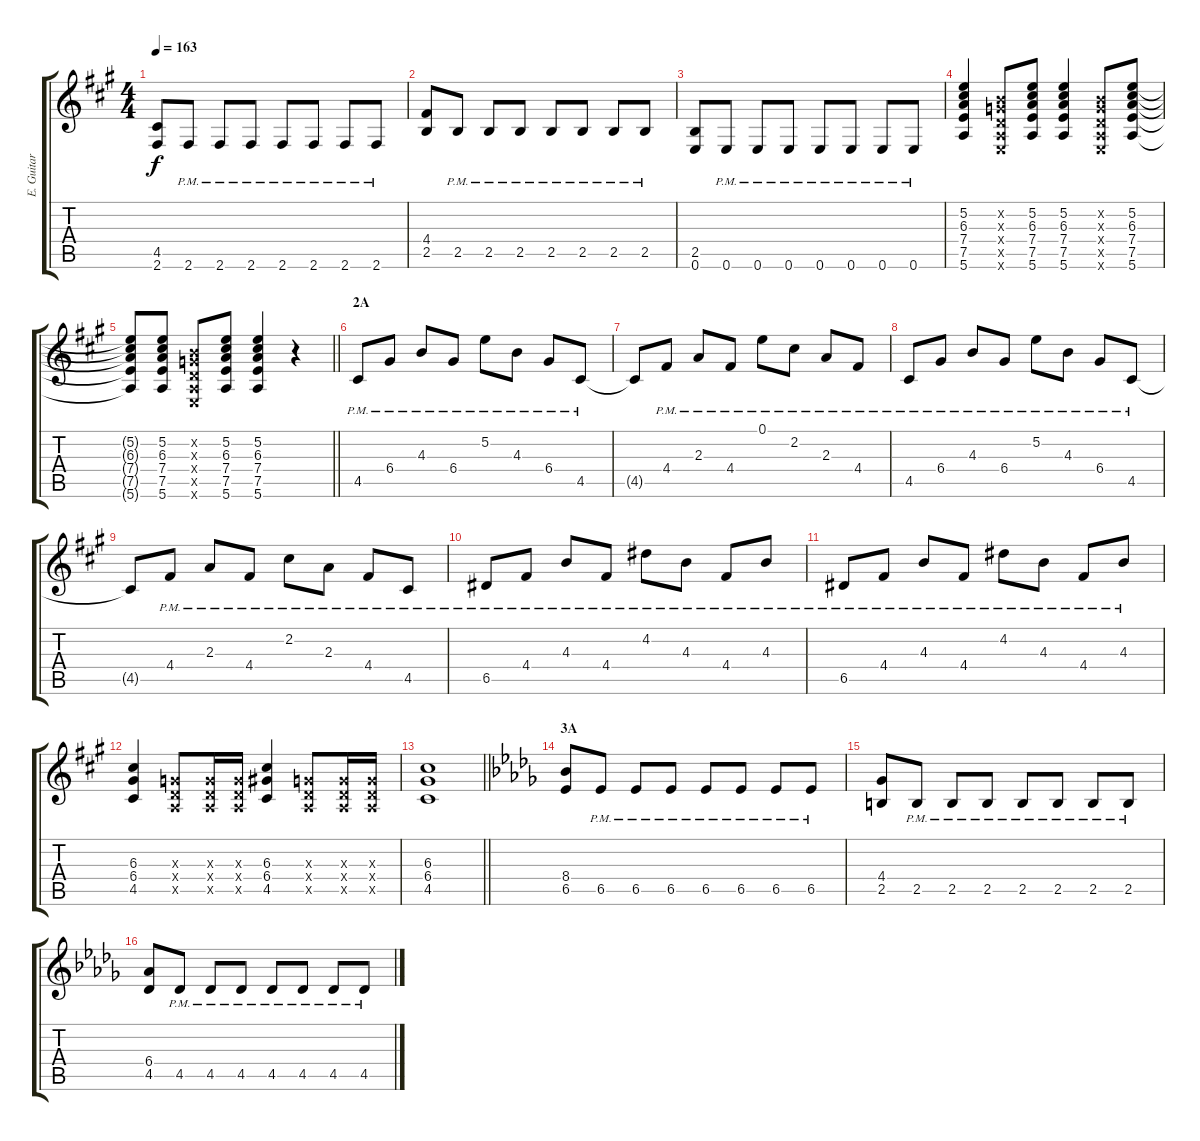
\track ("E. Guitar I" "E. Guitar ") {instrument overdrivenguitar}
\staff {score tabs}
\tuning (E4 B3 G3 D3 A2 E2) {hide}
\ts (4 4)
\tempo 163
\clef g2
\ks a
(4.5 2.6).8{dy f} 2.6{pm}.8 2.6{pm}.8 2.6{pm}.8 2.6{pm}.8 2.6{pm}.8 2.6{pm}.8 2.6{pm}.8 |
(4.4 2.5).8 2.5{pm}.8 2.5{pm}.8 2.5{pm}.8 2.5{pm}.8 2.5{pm}.8 2.5{pm}.8 2.5{pm}.8 |
(2.5 0.6).8 0.6{pm}.8 0.6{pm}.8 0.6{pm}.8 0.6{pm}.8 0.6{pm}.8 0.6{pm}.8 0.6{pm}.8 |
(5.2 6.3 7.4 7.5 5.6).4 (0.2{x} 0.3{x} 0.4{x} 0.5{x} 0.6{x}).8 (5.2 6.3 7.4 7.5 5.6).8 (5.2 6.3 7.4 7.5 5.6).4 (0.2{x} 0.3{x} 0.4{x} 0.5{x} 0.6{x}).8 (5.2 6.3 7.4 7.5 5.6).8 |
\barLineRight lightlight
(5.2{t} 6.3{t} 7.4{t} 7.5{t} 5.6{t}).8 (5.2 6.3 7.4 7.5 5.6).8 (0.2{x} 0.3{x} 0.4{x} 0.5{x} 0.6{x}).8 (5.2 6.3 7.4 7.5 5.6).8 (5.2 6.3 7.4 7.5 5.6).4 r.4 |
\section ("" "2A")
4.5{pm}.8 6.4{pm}.8 4.3{pm}.8 6.4{pm}.8 5.2{pm}.8 4.3{pm}.8 6.4{pm}.8 4.5{pm}.8 |
4.5{t}.8 4.4{pm}.8 2.3{pm}.8 4.4{pm}.8 0.1{pm}.8 2.2{pm}.8 2.3{pm}.8 4.4{pm}.8 |
4.5{pm}.8 6.4{pm}.8 4.3{pm}.8 6.4{pm}.8 5.2{pm}.8 4.3{pm}.8 6.4{pm}.8 4.5{pm}.8 |
4.5{t}.8 4.4{pm}.8 2.3{pm}.8 4.4{pm}.8 2.2{pm}.8 2.3{pm}.8 4.4{pm}.8 4.5{pm}.8 |
6.5{pm}.8 4.4{pm}.8 4.3{pm}.8 4.4{pm}.8 4.2{pm}.8 4.3{pm}.8 4.4{pm}.8 4.3{pm}.8 |
6.5{pm}.8 4.4{pm}.8 4.3{pm}.8 4.4{pm}.8 4.2{pm}.8 4.3{pm}.8 4.4{pm}.8 4.3{pm}.8 |
(6.3 6.4 4.5).4 (0.3{x} 0.4{x} 0.5{x}).8 (0.3{x} 0.4{x} 0.5{x}).16 (0.3{x} 0.4{x} 0.5{x}).16 (6.3 6.4 4.5).4 (0.3{x} 0.4{x} 0.5{x}).8 (0.3{x} 0.4{x} 0.5{x}).16 (0.3{x} 0.4{x} 0.5{x}).16 |
\barLineRight lightlight
(6.3 6.4 4.5).1 |
\section ("" "3A")
\ks db
(8.4 6.5).8 6.5{pm}.8 6.5{pm}.8 6.5{pm}.8 6.5{pm}.8 6.5{pm}.8 6.5{pm}.8 6.5{pm}.8 |
(4.4 2.5).8 2.5{pm}.8 2.5{pm}.8 2.5{pm}.8 2.5{pm}.8 2.5{pm}.8 2.5{pm}.8 2.5{pm}.8 |
(6.4 4.5).8 4.5{pm}.8 4.5{pm}.8 4.5{pm}.8 4.5{pm}.8 4.5{pm}.8 4.5{pm}.8 4.5{pm}.8
